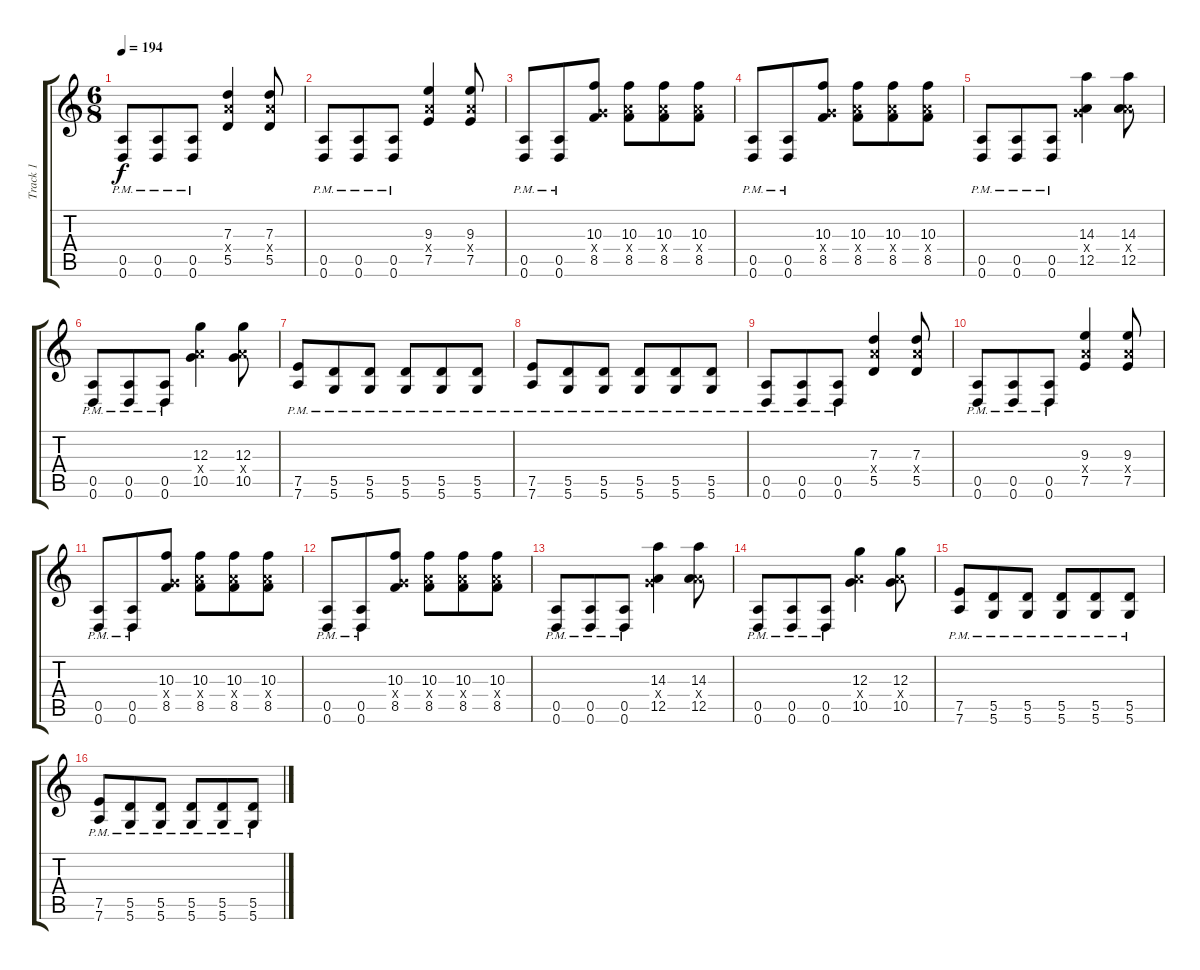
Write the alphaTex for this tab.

\track ("Track 1" "Track 1") {instrument distortionguitar}
\staff {score tabs}
\tuning (E4 B3 G3 D3 A2 D2) {hide}
\ts (6 8)
\tempo 194
\clef g2
\ks c
(0.5{pm} 0.6{pm}).8{dy f} (0.5{pm} 0.6{pm}).8 (0.5{pm} 0.6{pm}).8 (7.3 7.4{x} 5.5).4 (7.3 7.4{x} 5.5).8 |
(0.5{pm} 0.6{pm}).8 (0.5{pm} 0.6{pm}).8 (0.5{pm} 0.6{pm}).8 (9.3 7.4{x} 7.5).4 (9.3 7.4{x} 7.5).8 |
(0.5{pm} 0.6{pm}).8 (0.5{pm} 0.6{pm}).8 (10.3 5.4{x} 8.5).8 (10.3 7.4{x} 8.5).8 (10.3 7.4{x} 8.5).8 (10.3 7.4{x} 8.5).8 |
(0.5{pm} 0.6{pm}).8 (0.5{pm} 0.6{pm}).8 (10.3 5.4{x} 8.5).8 (10.3 7.4{x} 8.5).8 (10.3 7.4{x} 8.5).8 (10.3 7.4{x} 8.5).8 |
(0.5{pm} 0.6{pm}).8 (0.5{pm} 0.6{pm}).8 (0.5{pm} 0.6{pm}).8 (14.3 5.4{x} 12.5).4 (14.3 7.4{x} 12.5).8 |
(0.5{pm} 0.6{pm}).8 (0.5{pm} 0.6{pm}).8 (0.5{pm} 0.6{pm}).8 (12.3 7.4{x} 10.5).4 (12.3 7.4{x} 10.5).8 |
(7.5{pm} 7.6{pm}).8 (5.5{pm} 5.6{pm}).8 (5.5{pm} 5.6{pm}).8 (5.5{pm} 5.6{pm}).8 (5.5{pm} 5.6{pm}).8 (5.5{pm} 5.6{pm}).8 |
(7.5{pm} 7.6{pm}).8 (5.5{pm} 5.6{pm}).8 (5.5{pm} 5.6{pm}).8 (5.5{pm} 5.6{pm}).8 (5.5{pm} 5.6{pm}).8 (5.5{pm} 5.6{pm}).8 |
(0.5{pm} 0.6{pm}).8 (0.5{pm} 0.6{pm}).8 (0.5{pm} 0.6{pm}).8 (7.3 7.4{x} 5.5).4 (7.3 7.4{x} 5.5).8 |
(0.5{pm} 0.6{pm}).8 (0.5{pm} 0.6{pm}).8 (0.5{pm} 0.6{pm}).8 (9.3 7.4{x} 7.5).4 (9.3 7.4{x} 7.5).8 |
(0.5{pm} 0.6{pm}).8 (0.5{pm} 0.6{pm}).8 (10.3 5.4{x} 8.5).8 (10.3 7.4{x} 8.5).8 (10.3 7.4{x} 8.5).8 (10.3 7.4{x} 8.5).8 |
(0.5{pm} 0.6{pm}).8 (0.5{pm} 0.6{pm}).8 (10.3 5.4{x} 8.5).8 (10.3 7.4{x} 8.5).8 (10.3 7.4{x} 8.5).8 (10.3 7.4{x} 8.5).8 |
(0.5{pm} 0.6{pm}).8 (0.5{pm} 0.6{pm}).8 (0.5{pm} 0.6{pm}).8 (14.3 5.4{x} 12.5).4 (14.3 7.4{x} 12.5).8 |
(0.5{pm} 0.6{pm}).8 (0.5{pm} 0.6{pm}).8 (0.5{pm} 0.6{pm}).8 (12.3 7.4{x} 10.5).4 (12.3 7.4{x} 10.5).8 |
(7.5{pm} 7.6{pm}).8 (5.5{pm} 5.6{pm}).8 (5.5{pm} 5.6{pm}).8 (5.5{pm} 5.6{pm}).8 (5.5{pm} 5.6{pm}).8 (5.5{pm} 5.6{pm}).8 |
(7.5{pm} 7.6{pm}).8 (5.5{pm} 5.6{pm}).8 (5.5{pm} 5.6{pm}).8 (5.5{pm} 5.6{pm}).8 (5.5{pm} 5.6{pm}).8 (5.5{pm} 5.6{pm}).8
